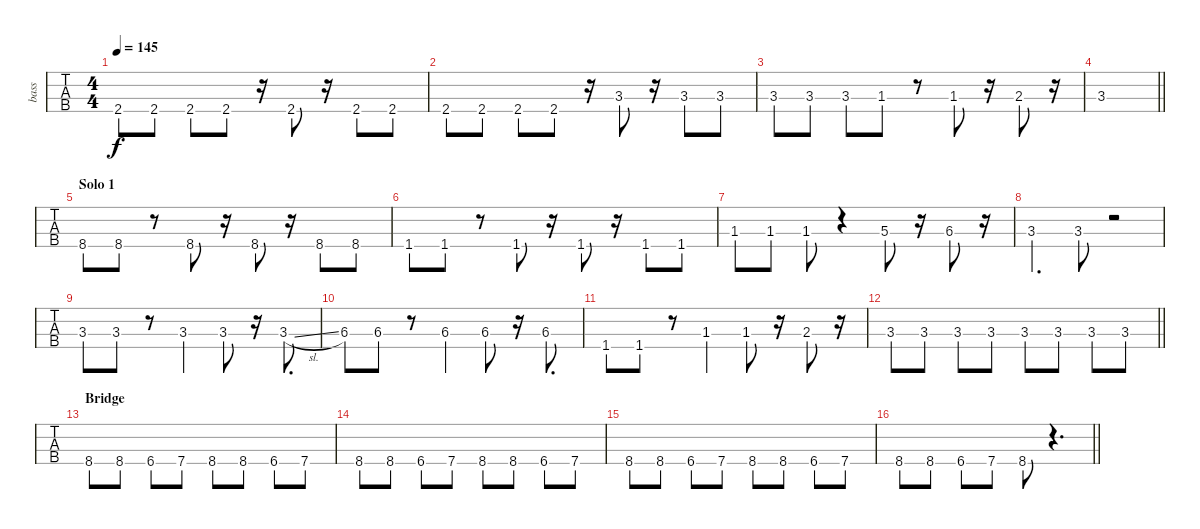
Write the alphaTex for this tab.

\track ("bass" "bass") {instrument electricbassfinger}
\staff {tabs}
\tuning (G2 D2 A1 E1) {hide}
\ts (4 4)
\tempo 145
\clef f4
\ks cminor
2.4.8{dy f} 2.4.8 2.4.8 2.4.8 r.16 2.4.8 r.16 2.4.8 2.4.8 |
2.4.8 2.4.8 2.4.8 2.4.8 r.16 3.3.8 r.16 3.3.8 3.3.8 |
3.3.8 3.3.8 3.3.8 1.3.8 r.8 1.3.8 r.16 2.3.8 r.16 |
\barLineRight lightlight
3.3.1 |
\section ("" "Solo 1")
8.4.8 8.4.8 r.8 8.4.8 r.16 8.4.8 r.16 8.4.8 8.4.8 |
1.4.8 1.4.8 r.8 1.4.8 r.16 1.4.8 r.16 1.4.8 1.4.8 |
1.3.8 1.3.8 1.3.8 r.4 5.3.8 r.16 6.3.8 r.16 |
3.3.4{d} 3.3.8 r.2 |
3.3.8 3.3.8 r.8 3.3.4 3.3.8 r.16 3.3{sl}.8{d} |
6.3.8 6.3.8 r.8 6.3.4 6.3.8 r.16 6.3.8{d} |
1.4.8 1.4.8 r.8 1.3.4 1.3.8 r.16 2.3.8 r.16 |
\barLineRight lightlight
3.3.8 3.3.8 3.3.8 3.3.8 3.3.8 3.3.8 3.3.8 3.3.8 |
\section ("" "Bridge")
8.4.8 8.4.8 6.4.8 7.4.8 8.4.8 8.4.8 6.4.8 7.4.8 |
8.4.8 8.4.8 6.4.8 7.4.8 8.4.8 8.4.8 6.4.8 7.4.8 |
8.4.8 8.4.8 6.4.8 7.4.8 8.4.8 8.4.8 6.4.8 7.4.8 |
\barLineRight lightlight
8.4.8 8.4.8 6.4.8 7.4.8 8.4.8 r.4{d}
